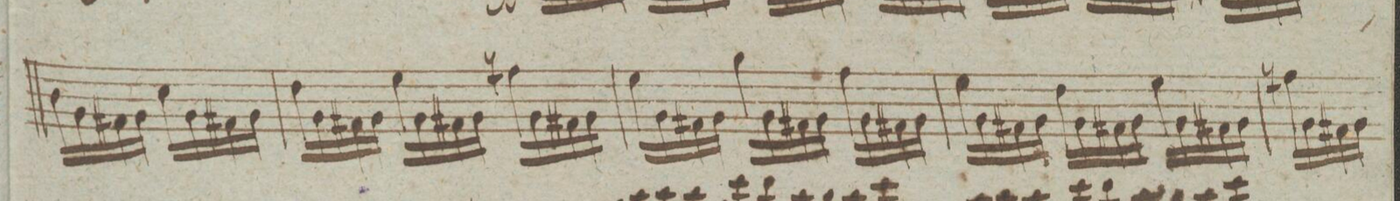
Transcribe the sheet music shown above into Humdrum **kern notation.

**kern	**dynam
*I"Violino Imo	*
*clefG2	*
*k[]	*
*met(c)	*
*M3/4	*
16b\LL	.
16g\	.
16f#X\	.
16g\JJ	.
16cc\LL	.
16g\	.
16f#X\	.
16g\JJ	.
=59	=59
16dd\LL	.
16g\	.
16f#X\	.
16g\JJ	.
16ee\LL	.
16g\	.
16f#X\	.
16g\JJ	.
16ffn\LL	.
16g\	.
16f#X\	.
16g\JJ	.
=60	=60
16ee\LL	.
16g\	.
16f#X\	.
16g\JJ	.
16gg\LL	.
16g\	.
16f#X\	.
16g\JJ	.
16ff#y\LL	.
16g\	.
16f#X\	.
16g\JJ	.
=61	=61
16ee\LL	.
16g\	.
16f#X\	.
16g\JJ	.
16dd\LL	.
16g\	.
16f#X\	.
16g\JJ	.
16ee\LL	.
16g\	.
16f#X\	.
16g\JJ	.
=62	=62
16ffn\LL	.
16g\	.
16f#X\	.
16g\JJ	.
*-	*-
